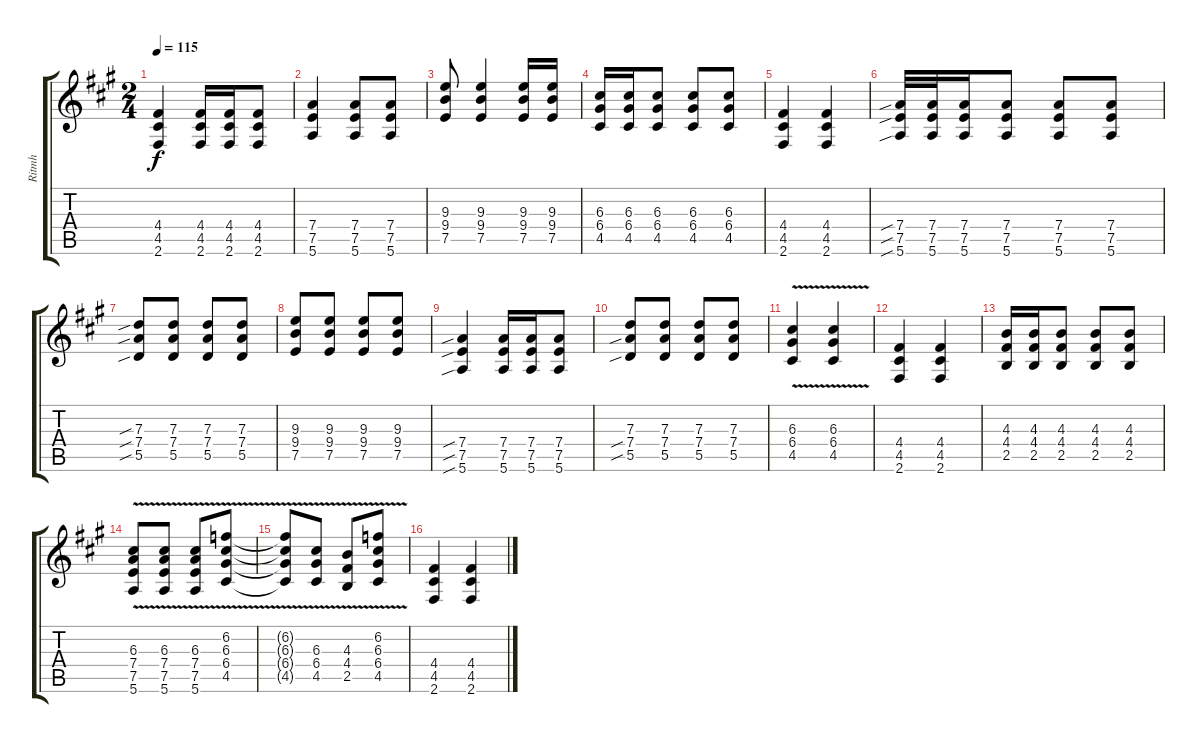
\track ("Ritmh" "Ritmh") {instrument overdrivenguitar}
\staff {score tabs}
\tuning (E4 B3 G3 D3 A2 E2) {hide}
\ts (2 4)
\tempo 115
\clef g2
\ks f#minor
(4.4 4.5 2.6).4{dy f} (4.4 4.5 2.6).16 (4.4 4.5 2.6).16 (4.4 4.5 2.6).8 |
(7.4 7.5 5.6).4 (7.4 7.5 5.6).8 (7.4 7.5 5.6).8 |
(9.3 9.4 7.5).8 (9.3 9.4 7.5).4 (9.3 9.4 7.5).16 (9.3 9.4 7.5).16 |
(6.3 6.4 4.5).16 (6.3 6.4 4.5).16 (6.3 6.4 4.5).8 (6.3 6.4 4.5).8 (6.3 6.4 4.5).8 |
(4.4 4.5 2.6).4 (4.4 4.5 2.6).4 |
(7.4{sib} 7.5{sib} 5.6{sib}).32 (7.4 7.5 5.6).32 (7.4 7.5 5.6).16 (7.4 7.5 5.6).8 (7.4 7.5 5.6).8 (7.4 7.5 5.6).8 |
(7.3{sib} 7.4{sib} 5.5{sib}).8 (7.3 7.4 5.5).8 (7.3 7.4 5.5).8 (7.3 7.4 5.5).8 |
(9.3 9.4 7.5).8 (9.3 9.4 7.5).8 (9.3 9.4 7.5).8 (9.3 9.4 7.5).8 |
(7.4{sib} 7.5{sib} 5.6{sib}).4 (7.4 7.5 5.6).16 (7.4 7.5 5.6).16 (7.4 7.5 5.6).8 |
(7.3 7.4{sib} 5.5{sib}).8 (7.3 7.4 5.5).8 (7.3 7.4 5.5).8 (7.3 7.4 5.5).8 |
(6.3{v} 6.4{v} 4.5{v}).4 (6.3{v} 6.4{v} 4.5{v}).4 |
(4.4 4.5 2.6).4 (4.4 4.5 2.6).4 |
(4.3 4.4 2.5).16 (4.3 4.4 2.5).16 (4.3 4.4 2.5).8 (4.3 4.4 2.5).8 (4.3 4.4 2.5).8 |
(6.3{v} 7.4{v} 7.5{v} 5.6{v}).8 (6.3{v} 7.4{v} 7.5{v} 5.6{v}).8 (6.3{v} 7.4{v} 7.5{v} 5.6{v}).8 (6.2{v} 6.3{v} 6.4{v} 4.5{v}).8 |
(6.2{t} 6.3{t} 6.4{t} 4.5{t}).8 (6.3{v} 6.4{v} 4.5{v}).8 (4.3{v} 4.4{v} 2.5{v}).8 (6.2{v} 6.3{v} 6.4{v} 4.5{v}).8 |
(4.4 4.5 2.6).4 (4.4 4.5 2.6).4
